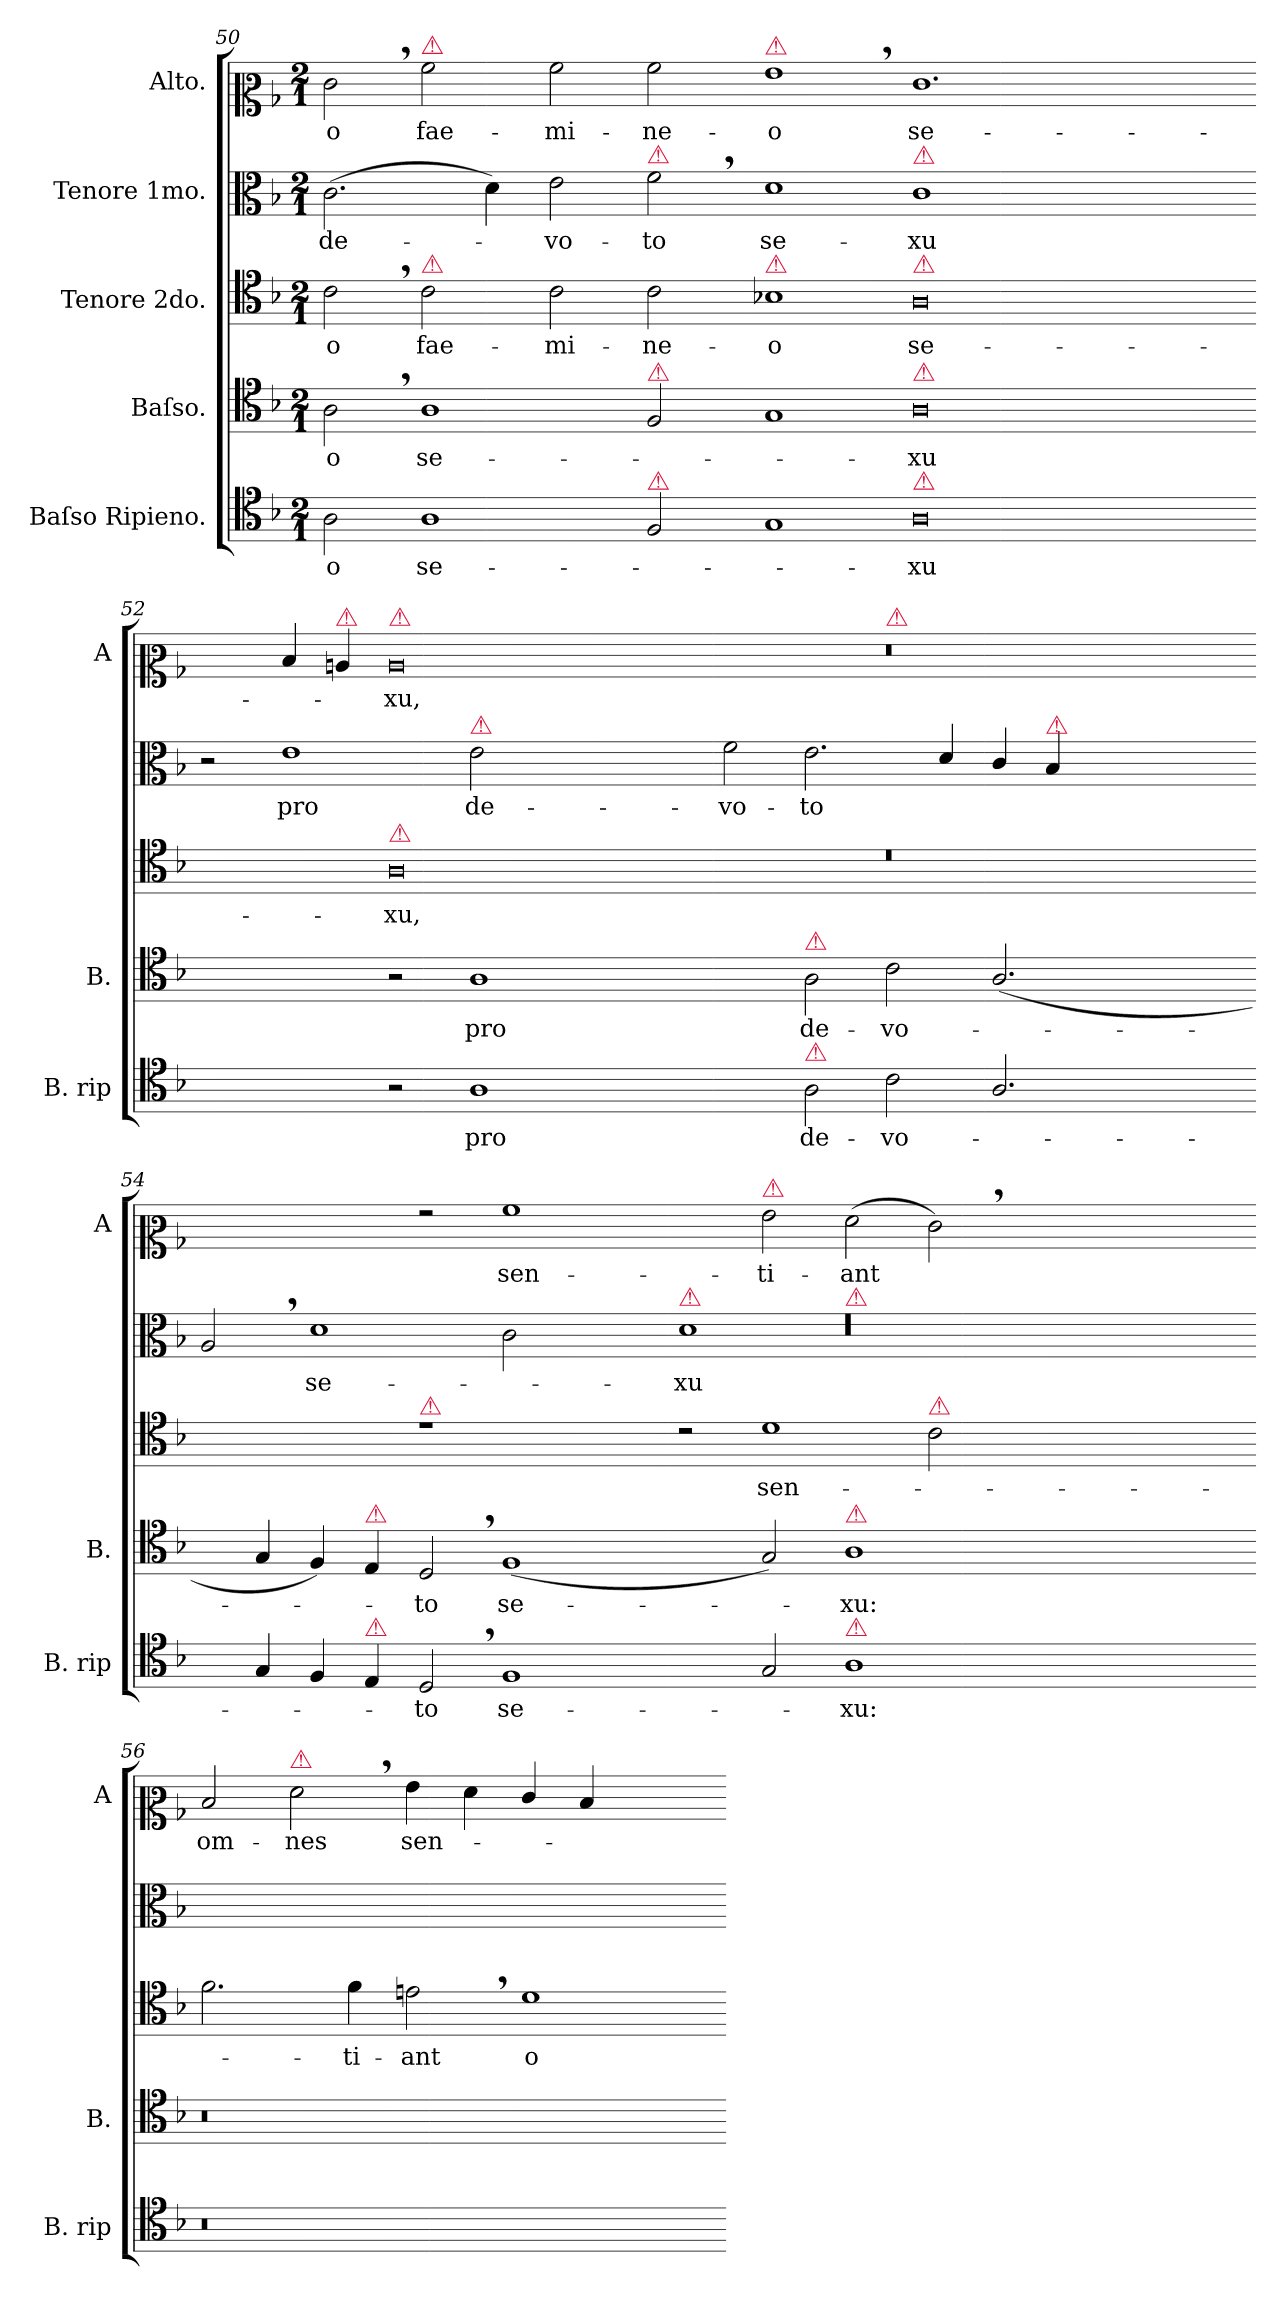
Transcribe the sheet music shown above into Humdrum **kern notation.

**kern	**text	**kern	**text	**kern	**text	**kern	**text	**kern	**text
*part5	*part5	*part4	*part4	*part3	*part3	*part2	*part2	*part1	*part1
*staff5	*staff5	*staff4	*staff4	*staff3	*staff3	*staff2	*staff2	*staff1	*staff1
*I"Baſso Ripieno.	*	*I"Baſso.	*	*I"Tenore 2do.	*	*I"Tenore 1mo.	*	*I"Alto.	*
*I'B. rip	*	*I'B.	*	*	*	*	*	*I'A	*
*clefC4	*	*clefC4	*	*clefC4	*	*clefC3	*	*clefC2	*
*k[b-]	*	*k[b-]	*	*k[b-]	*	*k[b-]	*	*k[b-]	*
*M2/1	*	*M2/1	*	*M2/1	*	*M2/1	*	*M2/1	*
=50	=50	=50	=50	=50	=50	=50	=50	=50	=50
2A\	-o	2A,<\	-o	2c,<\	-o	(2.c\	de-	2e,<\	-o
!	!	!	!	!	!	!	!	!LO:TX:a:color=crimson:t=⚠	!
!	!	!	!	!LO:TX:a:color=crimson:t=⚠	!	!	!	!	!
1A	se-	1A	se-	2c\	fae-	.	.	2a\	fae-
.	.	.	.	.	.	4d\)	.	.	.
.	.	.	.	2c\	-mi-	2e\	-vo-	2a\	-mi-
!	!	!	!	!	!	!LO:TX:a:color=crimson:t=⚠	!	!	!
!	!	!LO:TX:a:color=crimson:t=⚠	!	!	!	!	!	!	!
!LO:TX:a:color=crimson:t=⚠	!	!	!	!	!	!	!	!	!
2F/	.	2F/	.	2c\	-ne-	2f,<\	-to	2a\	-ne-
=51-	=51-	=51-	=51-	=51-	=51-	=51-	=51-	=51-	=51-
!	!	!	!	!	!	!	!	!LO:TX:a:color=crimson:t=⚠	!
!	!	!	!	!LO:TX:a:color=crimson:t=⚠	!	!	!	!	!
1G	.	1G	.	1B-X	-o	1d	se-	1g,<	-o
!	!	!	!	!	!	!LO:TX:a:color=crimson:t=⚠	!	!	!
!	!	!	!	!LO:TX:a:color=crimson:t=⚠	!	!	!	!	!
!	!	!LO:TX:a:color=crimson:t=⚠	!	!	!	!	!	!	!
!LO:TX:a:color=crimson:t=⚠	!	!	!	!	!	!	!	!	!
0A	-xu	0A	-xu	0A	se-	1c	-xu	1.e	se-
.	.	.	.	.	.	1ryy	.	.	.
.	.	.	.	.	.	.	.	2ryy	.
=52-	=52-	=52-	=52-	=52-	=52-	=52-	=52-	=52-	=52-
1ryy	.	1ryy	.	1ryy	.	2r	.	2ryy	.
.	.	.	.	.	.	1e	pro	4d/	.
!	!	!	!	!	!	!	!	!LO:TX:a:color=crimson:t=⚠	!
.	.	.	.	.	.	.	.	4cn/	.
!	!	!	!	!	!	!	!	!LO:TX:a:color=crimson:t=⚠	!
!	!	!	!	!LO:TX:a:color=crimson:t=⚠	!	!	!	!	!
2r	.	2r	.	0A	-xu,	.	.	0c	-xu,
!	!	!	!	!	!	!LO:TX:a:color=crimson:t=⚠	!	!	!
1A\	pro	1A\	pro	.	.	2e\	de-	.	.
.	.	.	.	.	.	1ryy	.	.	.
2ryy	.	2ryy	.	.	.	.	.	.	.
=53-	=53-	=53-	=53-	=53-	=53-	=53-	=53-	=53-	=53-
2ryy	.	2ryy	.	1ryy	.	2f\	-vo-	1ryy	.
!	!	!LO:TX:a:color=crimson:t=⚠	!	!	!	!	!	!	!
!LO:TX:a:color=crimson:t=⚠	!	!	!	!	!	!	!	!	!
2A\	de-	2A\	de-	.	.	2.e\	-to	.	.
!	!	!	!	!	!	!	!	!LO:TX:a:color=crimson:t=⚠	!
2c\	-vo-	2c\	-vo-	0rc	.	.	.	0r	.
.	.	.	.	.	.	4d/	.	.	.
2.A/	.	(2.A/	.	.	.	4c/	.	.	.
!	!	!	!	!	!	!LO:TX:a:color=crimson:t=⚠	!	!	!
.	.	.	.	.	.	4B-/	.	.	.
.	.	.	.	.	.	1ryy	.	.	.
2.ryy	.	2.ryy	.	.	.	.	.	.	.
=54-	=54-	=54-	=54-	=54-	=54-	=54-	=54-	=54-	=54-
4ryy	.	4ryy	.	1ryy	.	2A,</	.	1ryy	.
4G/	.	4G/	.	.	.	.	.	.	.
4F/	.	4F/)	.	.	.	1d	se-	.	.
!	!	!LO:TX:a:color=crimson:t=⚠	!	!	!	!	!	!	!
!LO:TX:a:color=crimson:t=⚠	!	!	!	!	!	!	!	!	!
4E/	.	4E/	.	.	.	.	.	.	.
!	!	!	!	!LO:TX:a:color=crimson:t=⚠	!	!	!	!	!
2D,</	-to	2D,</	-to	1re	.	.	.	2rg	.
1F/	se-	(1F/	se-	.	.	2c\	.	1a\	sen-
.	.	.	.	2ryy	.	2ryy	.	.	.
=55-	=55-	=55-	=55-	=55-	=55-	=55-	=55-	=55-	=55-
!	!	!	!	!	!	!LO:TX:a:color=crimson:t=⚠	!	!	!
2ryy	.	2ryy	.	2rc	.	1d	-xu	2ryy	.
!	!	!	!	!	!	!	!	!LO:TX:a:color=crimson:t=⚠	!
2G/	.	2G/)	.	1d	sen-	.	.	2g\	-ti-
!	!	!	!	!	!	!LO:TX:a:color=crimson:t=⚠	!	!	!
!	!	!LO:TX:a:color=crimson:t=⚠	!	!	!	!	!	!	!
!LO:TX:a:color=crimson:t=⚠	!	!	!	!	!	!	!	!	!
1A	-xu:	1A	-xu:	.	.	00re	.	(2f\	-ant
!	!	!	!	!LO:TX:a:color=crimson:t=⚠	!	!	!	!	!
.	.	.	.	2c\	.	.	.	2e,<\)	.
0.ryy	.	0.ryy	.	0.ryy	.	.	.	0.ryy	.
=56-	=56-	=56-	=56-	=56-	=56-	=56-	=56-	=56-	=56-
0r	.	0r	.	2.f\	.	0ryy	.	2d/	om-
!	!	!	!	!	!	!	!	!LO:TX:a:color=crimson:t=⚠	!
.	.	.	.	.	.	.	.	2f,<\	-nes
.	.	.	.	4f\	-ti-	.	.	.	.
.	.	.	.	2en,<\	-ant	.	.	4g\	sen-
.	.	.	.	.	.	.	.	4f\	.
.	.	.	.	1d\	o-	.	.	4e/	.
.	.	.	.	.	.	.	.	4d/	.
2ryy	.	2ryy	.	.	.	2ryy	.	2ryy	.
=-	=-	=-	=-	=-	=-	=-	=-	=-	=-
*-	*-	*-	*-	*-	*-	*-	*-	*-	*-
